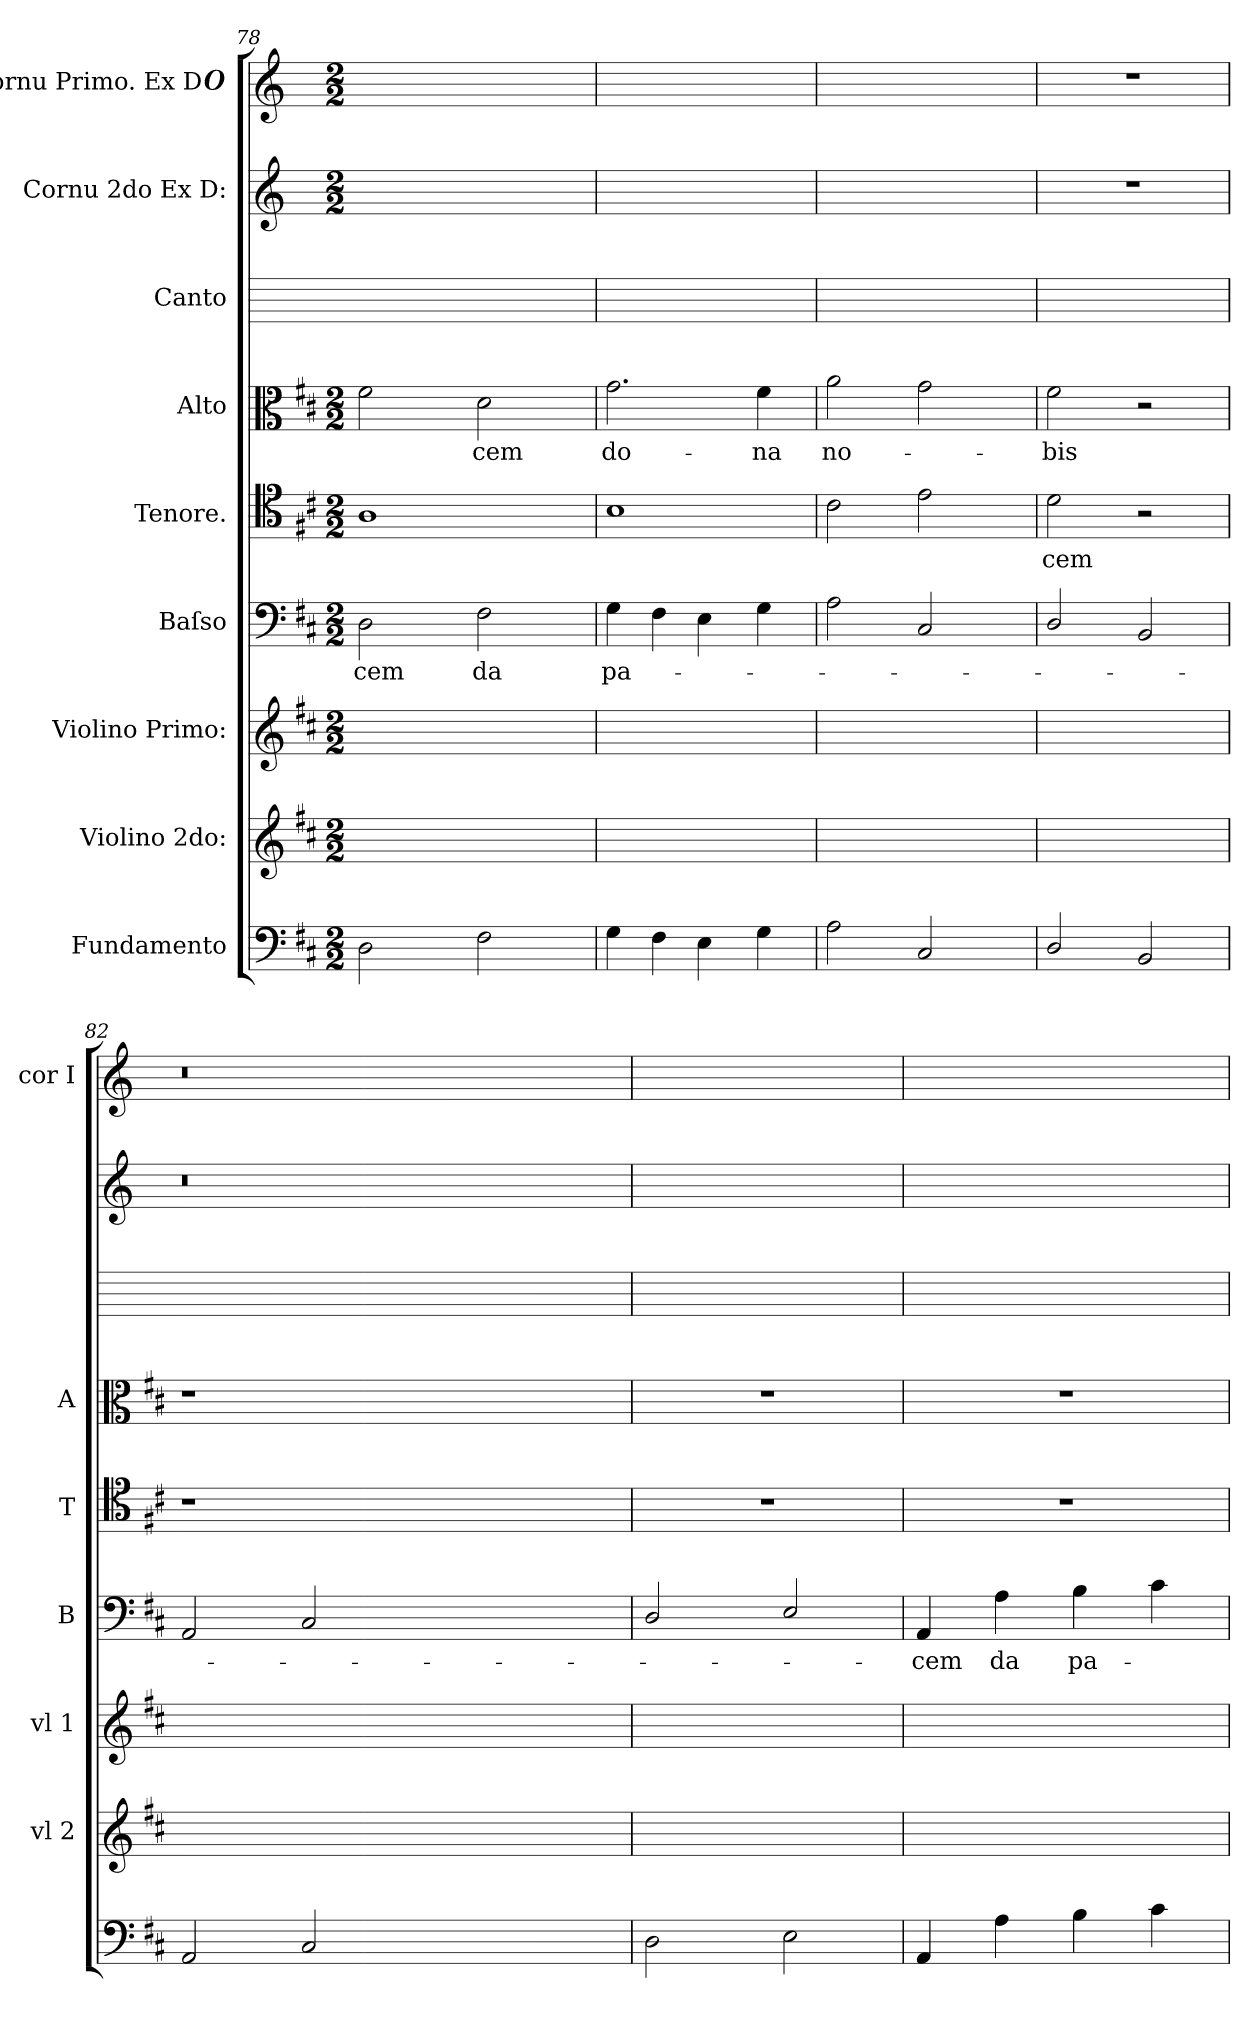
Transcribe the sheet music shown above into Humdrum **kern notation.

**kern	**kern	**kern	**kern	**text	**kern	**text	**kern	**text	**kern	**kern	**kern
*part9	*part8	*part7	*part6	*part6	*part5	*part5	*part4	*part4	*part3	*part2	*part1
*staff9	*staff8	*staff7	*staff6	*staff6	*staff5	*staff5	*staff4	*staff4	*staff3	*staff2	*staff1
*I"Fundamento	*I"Violino 2do:	*I"Violino Primo:	*I"Baſso	*	*I"Tenore.	*	*I"Alto	*	*I"Canto	*I"Cornu 2do Ex D:	*I"Cornu Primo. Ex D#
*	*I'vl 2	*I'vl 1	*I'B	*	*I'T	*	*I'A	*	*	*	*I'cor I
*clefF4	*clefG2	*clefG2	*clefF4	*	*clefC4	*	*clefC3	*	*	*clefG2	*clefG2
*	*	*	*	*	*	*	*	*	*	*ITrd-1c-2	*ITrd-1c-2
*k[f#c#]	*k[f#c#]	*k[f#c#]	*k[f#c#]	*	*k[f#c#]	*	*k[f#c#]	*	*	*k[f#c#]	*k[f#c#]
*D:	*D:	*D:	*D:	*	*D:	*	*D:	*	*	*D:	*D:
*M2/2	*M2/2	*M2/2	*M2/2	*	*M2/2	*	*M2/2	*	*	*M2/2	*M2/2
=78	=78	=78	=78	=78	=78	=78	=78	=78	=78	=78	=78
2D\	2a/yy	8ff#\Lyy	2D\	-cem	1A	.	2f#\	.	1ryy	1ryy	1ryy
.	.	8ee\yy	.	.	.	.	.	.	.	.	.
.	.	8dd\yy	.	.	.	.	.	.	.	.	.
.	.	8cc#\Jyy	.	.	.	.	.	.	.	.	.
2F#\	8dd\Lyy	8dd\Lyy	2F#\	da	.	.	2d\	-cem	.	.	.
.	8cc#\yy	8cc#\yy	.	.	.	.	.	.	.	.	.
.	8b\yy	8b\yy	.	.	.	.	.	.	.	.	.
.	8a\Jyy	8a\Jyy	.	.	.	.	.	.	.	.	.
=79	=79	=79	=79	=79	=79	=79	=79	=79	=79	=79	=79
4G\	4b\yy	4b\yy	4G\	pa-	1B	.	2.g\	do-	1ryy	1ryy	1ryy
4F#\	4a\yy	4dd\yy	4F#\	.	.	.	.	.	.	.	.
4E\	4b\yy	8gg\Lyy	4E\	.	.	.	.	.	.	.	.
.	.	8ff#\yy	.	.	.	.	.	.	.	.	.
4G\	4ee\yy	8ee\yy	4G\	.	.	.	4f#\	-na	.	.	.
.	.	8dd\Jyy	.	.	.	.	.	.	.	.	.
=80	=80	=80	=80	=80	=80	=80	=80	=80	=80	=80	=80
2A\	4ee\yy	4cc#\yy	2A\	.	2c#\	.	2a\	no-	1ryy	1ryy	1ryy
.	4ryy	4ee\yy	.	.	.	.	.	.	.	.	.
2C#/	2ryy	8aa\Lyy	2C#/	.	2e\	.	2g\	.	.	.	.
.	.	8gg\yy	.	.	.	.	.	.	.	.	.
.	.	8ff#\yy	.	.	.	.	.	.	.	.	.
.	.	8ee\Jyy	.	.	.	.	.	.	.	.	.
=81	=81	=81	=81	=81	=81	=81	=81	=81	=81	=81	=81
2D/	2a/yy	4ff#\yy	2D/	.	2d\	-cem	2f#\	-bis	1ryy	1r	1r
.	.	4dd\yy	.	.	.	.	.	.	.	.	.
2BB/	2dd\yy	4ff#\yy	2BB/	.	2r	.	2r	.	.	.	.
.	.	4gg#X\yy	.	.	.	.	.	.	.	.	.
=82	=82	=82	=82	=82	=82	=82	=82	=82	=82	=82	=82
2AA/	4cc#\yy	2aa\yy	2AA/	.	1r	.	1r	.	1ryy	0.r	0.r
.	4a/yy	.	.	.	.	.	.	.	.	.	.
2C#/	[2aa\yy	4ryy	2C#/	.	.	.	.	.	.	.	.
.	.	4ee\yy	.	.	.	.	.	.	.	.	.
0ryy	0ryy	0ryy	0ryy	.	0ryy	.	0ryy	.	0ryy	.	.
=83	=83	=83	=83	=83	=83	=83	=83	=83	=83	=83	=83
2D\	4aa\yy]	2ff#\yy	2D/	.	1r	.	1r	.	1ryy	1ryy	1ryy
.	8gg#X\Lyy	.	.	.	.	.	.	.	.	.	.
.	8ff#\Jyy	.	.	.	.	.	.	.	.	.	.
2E\	4ee\yy	2g#X/yy	2E/	.	.	.	.	.	.	.	.
.	4dd\yy	.	.	.	.	.	.	.	.	.	.
=84	=84	=84	=84	=84	=84	=84	=84	=84	=84	=84	=84
4AA/	8dd\Lyy	2a/yy	4AA/	-cem	1r	.	1r	.	1ryy	1ryy	1ryy
.	8a\yy	.	.	.	.	.	.	.	.	.	.
4A\	8cc#\yy	.	4A\	da	.	.	.	.	.	.	.
.	8a\Jyy	.	.	.	.	.	.	.	.	.	.
4B\	8dd\Lyy	2ryy	4B\	pa-	.	.	.	.	.	.	.
.	8a\yy	.	.	.	.	.	.	.	.	.	.
4c#\	8ee\yy	.	4c#\	.	.	.	.	.	.	.	.
.	8a\Jyy	.	.	.	.	.	.	.	.	.	.
=	=	=	=	=	=	=	=	=	=	=	=
*-	*-	*-	*-	*-	*-	*-	*-	*-	*-	*-	*-
